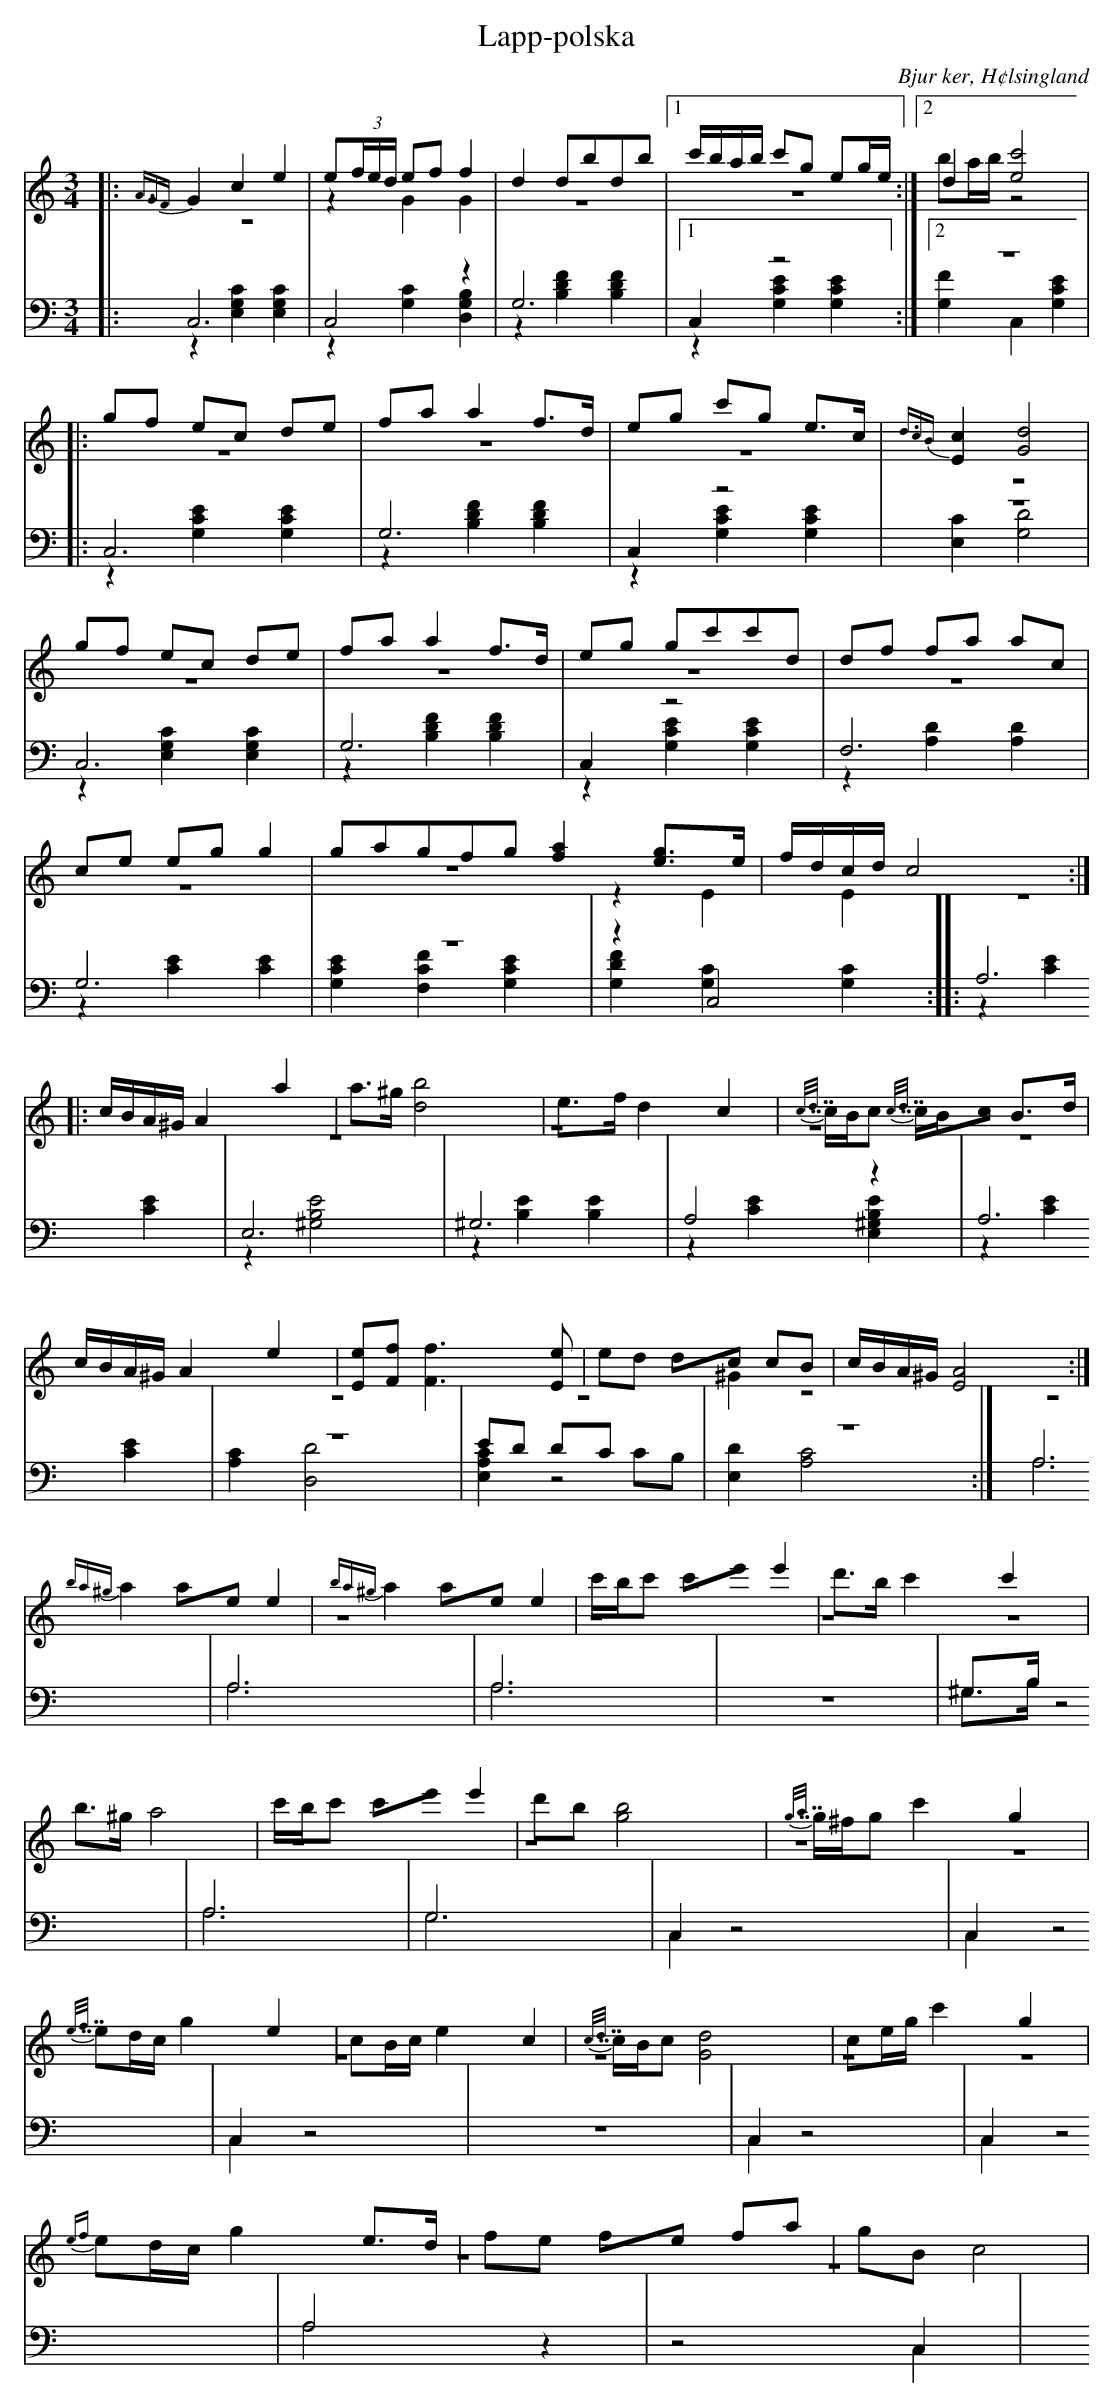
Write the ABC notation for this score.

X:1
T: Lapp-polska
O: Bjur ker, H¢lsingland
M: 3/4
L: 1/8
K: C
V:1
V:2 merge
V:3
V:4 merge
V:1
|:{A3/2GF}G2 c2 e2|e(3f/e/d/ ef f2|d2 dbdb|1 c'/b/a/b/ c'g eg/e/:|2 d2 [e4c'4]|
|:gf ec de|fa a2 f>d|eg c'g e>c|{d3/2cB}[c2E2] [G4d4]|
gf ec de|fa a2 f>d|eg gc'c'd|df fa ac|
ce eg g2|g2/5a2/5g2/5f2/5g2/5 [f2a2] [eg]>e|f/d/c/d/  c4:|
|:c/B/A/^G/ A2 a2|a>^g [d4b4]|e>f d2 c2|{c7/8d7/8}c/B/c {c7/8d7/8}c/B/c B>d|
c/B/A/^G/ A2 e2|[Ee][Ff] [F3f3] [Ee] |ed dc cB|c/B/A/^G/ [E4A4]:|
{ba^g}a2 ae e2|{ba^g}a2 ae e2|c'/b/c' c'e' e'2  |d'>b c'2 c'2|
 b>^g a4|c'/b/c' c'e' e'2|d'b [g4b4]|{g7/8a7/8}g/^f/g c'2 g2|
{e7/8f7/8}ed/c/ g2 e2|cB/c/ e2 c2|{c7/8d7/8}c/B/c [G4d4]|ce/g/ c'2 g2|
{ef}ed/c/ g2 e>d|fe fe fa|gB c4|
V:2
|:z6|z2 G2 G2|z6|1 z6:|2 ba/b/ z4|
|:z6|z6|z6|z6|
 z6|z6|z6|z6|
z6|z6|z2 E2 E2:|
|:z6|z6|z6|z6|
 z6|z6|z6|^G2 z4:|
|z6|z6|z6|z6|
 z6|z6|z6|z6|
z6|z6|z6|z6|
z6|z6|z6|
V:3  clef=bass
|:C,6|C,4 z2|G,6|1 C,2 z4:|2 z6|
|:C,6|G,6|C,2 z4|z6|
C,6|G,6|C,2 z4|F,6|
G,6|z6|z2 C,4:|
|:A,6|E,6|^G,6|A,4 z2|
A,6|z6|ED DC CB,|z6:|
A,6|A,6|A,6|z6|
 ^G,>B, z4|A,6|G,6|C,2 z4|
C,2 z4|C,2 z4|z6|C,2 z4|
C,2 z4|A,4 z2|z4 C,2|
V:4  clef=bass
|:z2 [E,2G,2C2] [E,2G,2C2]|z2 [G,2C2] [D,2G,2B,2]|z2 [B,2D2F2] [B,2D2F2]|1 z2 [G,2C2E2] [G,2C2E2]:|2 [G,2F2] C,2 [G,2C2E2]|
|:z2 [G,2C2E2] [G,2C2E2]|z2 [B,2D2F2] [B,2D2F2]|z2 [G,2C2E2] [G,2C2E2]|[E,2C2] [G,4D4]|
z2 [E,2G,2C2] [E,2G,2C2]|z2 [B,2D2F2] [B,2D2F2]|z2 [G,2C2E2] [G,2C2E2]|z2 [A,2D2] [A,2D2]|
z2 [C2E2] [C2E2]|[G,2C2E2] [F,2C2F2] [G,2C2E2] |[G,2D2F2] [G,2C2] [G,2C2]:|
|:z2 [C2E2] [C2E2]|z2 [^G,4B,4E4]|z2 [B,2E2] [B,2E2]|z2 [C2E2] [E,2^G,2B,2E2]|
z2 [C2E2] [C2E2]|[A,2C2] [D,4D4]|[E,2A,2C2] z4|[E,2D2] [A,4C4]:|
A,6|A,6|A,6|z6|
 ^G,>B, z4|A,6|G,6|C,2 z4|
C,2 z4|C,2 z4|z6|C,2 z4|
C,2 z4|A,4 z2|z4 C,2|
